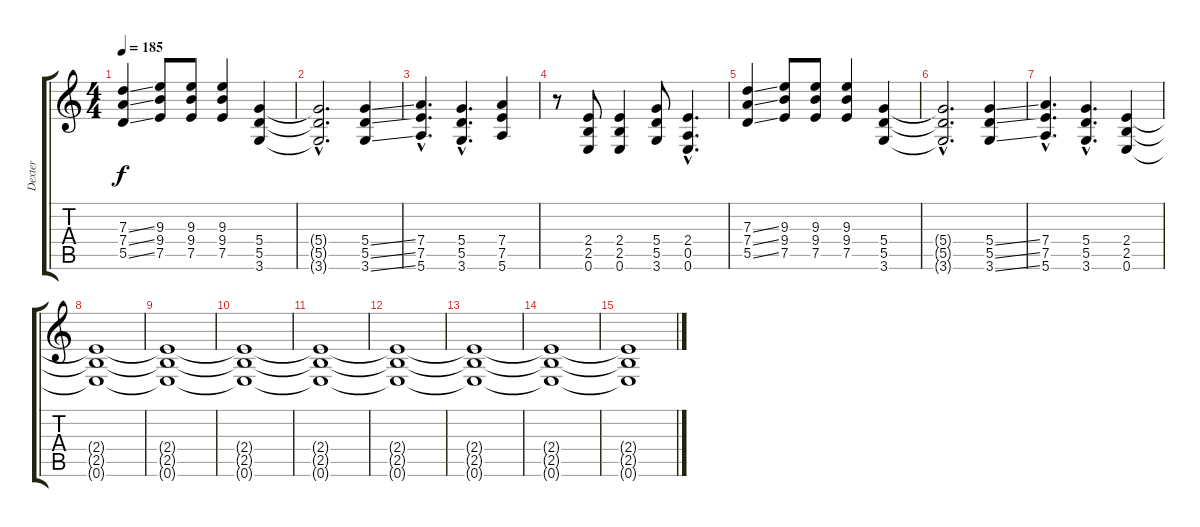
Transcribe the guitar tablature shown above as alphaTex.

\track ("Dexter" "Dexter") {instrument distortionguitar}
\staff {score tabs}
\tuning (E4 B3 G3 D3 A2 E2) {hide}
\ts (4 4)
\tempo 185
\clef g2
\ks c
(7.3{ss} 7.4{ss} 5.5{ss}).4{dy f} (9.3 9.4 7.5).8 (9.3 9.4 7.5).8 (9.3 9.4 7.5).4 (5.4 5.5 3.6).4 |
(5.4{hac t} 5.5{hac t} 3.6{hac t}).2{d} (5.4{ss} 5.5{ss} 3.6{ss}).4 |
(7.4{hac} 7.5{hac} 5.6{hac}).4{d} (5.4{hac} 5.5{hac} 3.6{hac}).4{d} (7.4 7.5 5.6).4 |
r.8 (2.4 2.5 0.6).8 (2.4 2.5 0.6).4 (5.4 5.5 3.6).8 (2.4{hac} 0.5{hac} 0.6{hac}).4{d} |
(7.3{ss} 7.4{ss} 5.5{ss}).4 (9.3 9.4 7.5).8 (9.3 9.4 7.5).8 (9.3 9.4 7.5).4 (5.4 5.5 3.6).4 |
(5.4{hac t} 5.5{hac t} 3.6{hac t}).2{d} (5.4{ss} 5.5{ss} 3.6{ss}).4 |
(7.4{hac} 7.5{hac} 5.6{hac}).4{d} (5.4{hac} 5.5{hac} 3.6{hac}).4{d} (2.4 2.5 0.6).4 |
(2.4{t} 2.5{t} 0.6{t}).1 |
(2.4{t} 2.5{t} 0.6{t}).1 |
(2.4{t} 2.5{t} 0.6{t}).1{volume 11} |
(2.4{t} 2.5{t} 0.6{t}).1{volume 8} |
(2.4{t} 2.5{t} 0.6{t}).1{volume 6} |
(2.4{t} 2.5{t} 0.6{t}).1{volume 4} |
(2.4{t} 2.5{t} 0.6{t}).1{volume 2} |
(2.4{t} 2.5{t} 0.6{t}).1{volume 0}
